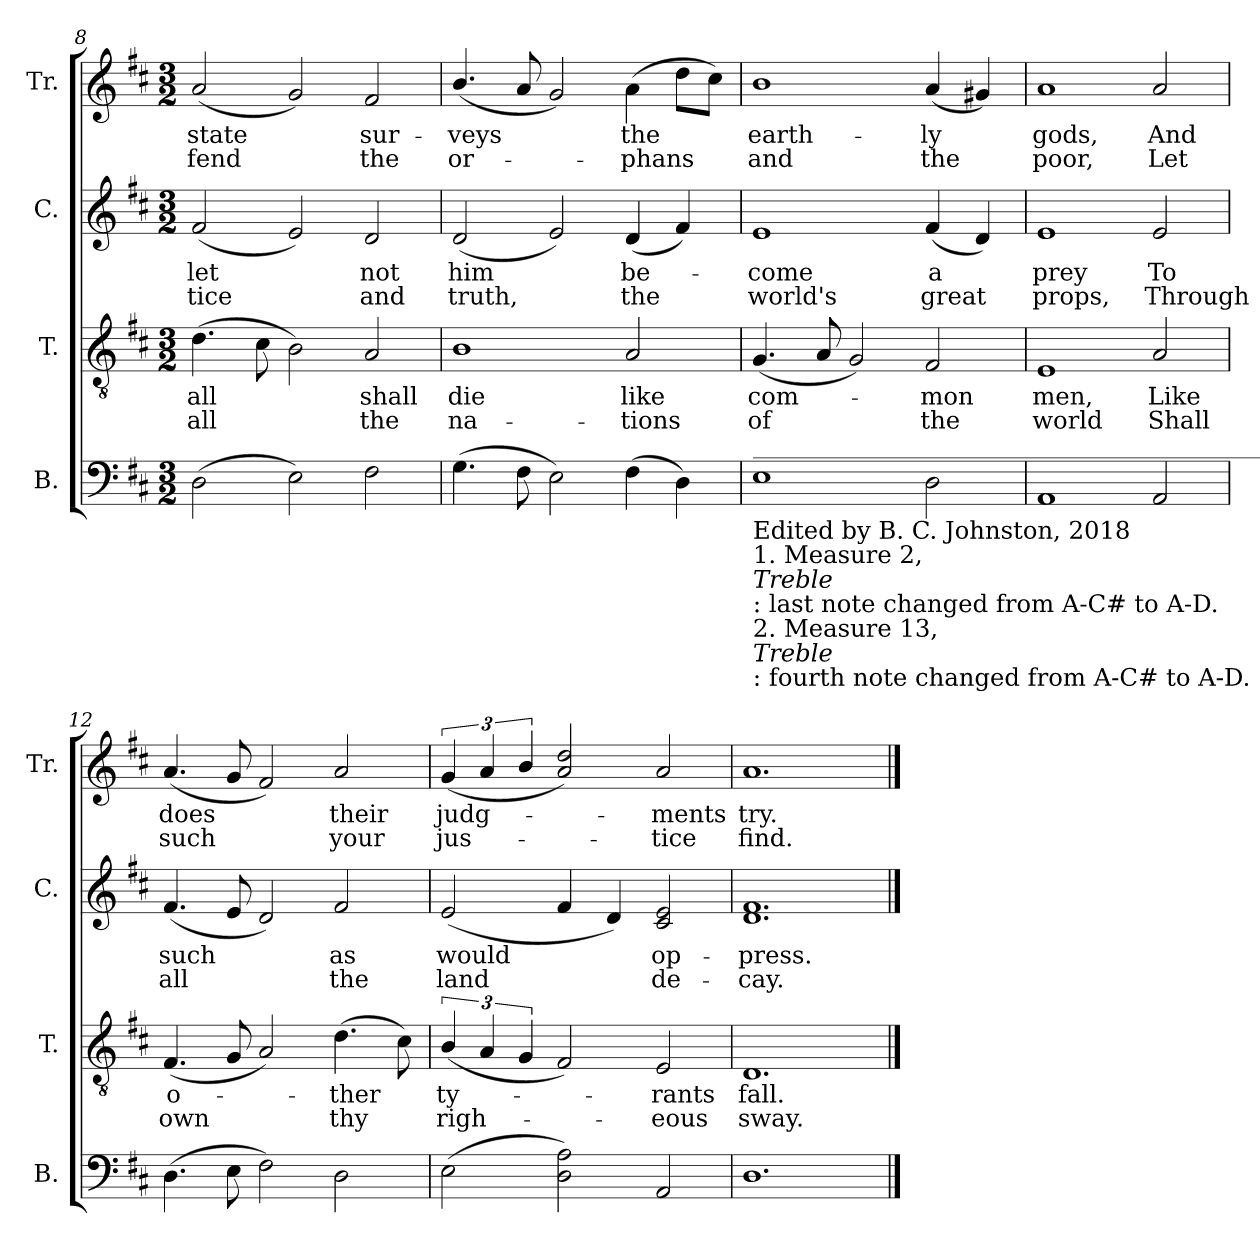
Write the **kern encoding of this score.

**kern	**kern	**text	**text	**kern	**text	**text	**kern	**text	**text
*part4	*part3	*part3	*part3	*part2	*part2	*part2	*part1	*part1	*part1
*staff4	*staff3	*staff3	*staff3	*staff2	*staff2	*staff2	*staff1	*staff1	*staff1
*I"B.	*I"T.	*	*	*I"C.	*	*	*I"Tr.	*	*
*I'B.	*I'T.	*	*	*I'C.	*	*	*I'Tr.	*	*
*clefF4	*clefGv2	*	*	*clefG2	*	*	*clefG2	*	*
*k[f#c#]	*k[f#c#]	*	*	*k[f#c#]	*	*	*k[f#c#]	*	*
*M3/2	*M3/2	*	*	*M3/2	*	*	*M3/2	*	*
=8	=8	=8	=8	=8	=8	=8	=8	=8	=8
!	!	!LO:LY:b	!LO:LY:b	!	!LO:LY:b	!LO:LY:b	!	!LO:LY:b	!LO:LY:b
(2D\	(4.d\	all	all	(2f#/	let	-tice	(2a/	state	-fend
.	8c#\	.	.	.	.	.	.	.	.
2E\)	2B\)	.	.	2e/)	.	.	2g/)	.	.
!	!	!LO:LY:b	!LO:LY:b	!	!LO:LY:b	!LO:LY:b	!	!LO:LY:b	!LO:LY:b
2F#\	2A/	shall	the	2d/	not	and	2f#/	sur-	the
=9	=9	=9	=9	=9	=9	=9	=9	=9	=9
!	!	!LO:LY:b	!LO:LY:b	!	!LO:LY:b	!LO:LY:b	!	!LO:LY:b	!LO:LY:b
(4.G\	1B	die	na-	(2d/	him	truth,	(4.b/	-veys	or-
8F#\	.	.	.	.	.	.	8a/	.	.
2E\)	.	.	.	2e/)	.	.	2g/)	.	.
!	!	!LO:LY:b	!LO:LY:b	!	!LO:LY:b	!LO:LY:b	!	!LO:LY:b	!LO:LY:b
(4F#\	2A/	like	-tions	(4d/	be-	the	(4a\	the	-phans
4D\)	.	.	.	4f#/)	.	.	8dd\L	.	.
.	.	.	.	.	.	.	8cc#\J)	.	.
=10	=10	=10	=10	=10	=10	=10	=10	=10	=10
!LO:TX:a:t=_______________________________________________________	!	!	!	!	!	!	!	!	!
!LO:TX:b:t=Edited by B. C. Johnston, 2018	!	!	!	!	!	!	!	!	!
!LO:TX:b:t=1. Measure 2,	!	!	!	!	!	!	!	!	!
!LO:TX:b:i:t=Treble	!	!	!	!	!	!	!	!	!
!LO:TX:b:t=&colon; last note changed from A-C# to A-D.	!	!	!	!	!	!	!	!	!
!LO:TX:b:t=2. Measure 13,	!	!	!	!	!	!	!	!	!
!LO:TX:b:i:t=Treble	!	!	!	!	!	!	!	!	!
!LO:TX:b:t=&colon; fourth note changed from A-C# to A-D.	!	!	!	!	!	!	!	!	!
!	!	!LO:LY:b	!LO:LY:b	!	!LO:LY:b	!LO:LY:b	!	!LO:LY:b	!LO:LY:b
1E	(4.G/	com-	of	1e	-come	world's	1b	earth-	and
.	8A/	.	.	.	.	.	.	.	.
.	2G/)	.	.	.	.	.	.	.	.
!	!	!LO:LY:b	!LO:LY:b	!	!LO:LY:b	!LO:LY:b	!	!LO:LY:b	!LO:LY:b
2D\	2F#/	-mon	the	(4f#/	a	great	(4a/	-ly	the
.	.	.	.	4d/)	.	.	4g#X/)	.	.
=11	=11	=11	=11	=11	=11	=11	=11	=11	=11
!	!	!LO:LY:b	!LO:LY:b	!	!LO:LY:b	!LO:LY:b	!	!LO:LY:b	!LO:LY:b
1AA	1E	men,	world	1e	prey	props,	1a	gods,	poor,
!	!	!LO:LY:b	!LO:LY:b	!	!LO:LY:b	!LO:LY:b	!	!LO:LY:b	!LO:LY:b
2AA/	2A/	Like	Shall	2e/	To	Through	2a/	And	Let
=12	=12	=12	=12	=12	=12	=12	=12	=12	=12
!	!	!LO:LY:b	!LO:LY:b	!	!LO:LY:b	!LO:LY:b	!	!LO:LY:b	!LO:LY:b
(4.D\	(4.F#/	o-	own	(4.f#/	such	all	(4.a/	does	such
8E\	8G/	.	.	8e/	.	.	8g/	.	.
2F#\)	2A/)	.	.	2d/)	.	.	2f#/)	.	.
!	!	!LO:LY:b	!LO:LY:b	!	!LO:LY:b	!LO:LY:b	!	!LO:LY:b	!LO:LY:b
2D\	(4.d\	-ther	thy	2f#/	as	the	2a/	their	your
.	8c#\)	.	.	.	.	.	.	.	.
=13	=13	=13	=13	=13	=13	=13	=13	=13	=13
!	!	!LO:LY:b	!LO:LY:b	!	!LO:LY:b	!LO:LY:b	!	!LO:LY:b	!LO:LY:b
(2E\	(6B/	ty-	righ-	(2e/	would	land	(6g/	judg-	jus-
.	6A/	.	.	.	.	.	6a/	.	.
.	6G/	.	.	.	.	.	6b/	.	.
2D\ 2A\)	2F#/)	.	.	4f#/	.	.	2a/ 2dd/)	.	.
.	.	.	.	4d/)	.	.	.	.	.
!	!	!LO:LY:b	!LO:LY:b	!	!LO:LY:b	!LO:LY:b	!	!LO:LY:b	!LO:LY:b
2AA/	2E/	-rants	-eous	2c#/ 2e/	op-	de-	2a/	-ments	-tice
=14	=14	=14	=14	=14	=14	=14	=14	=14	=14
!	!	!LO:LY:b	!LO:LY:b	!	!LO:LY:b	!LO:LY:b	!	!LO:LY:b	!LO:LY:b
1.D	1.D	fall.	sway.	1.d 1.f#	-press.	-cay.	1.a	try.	find.
==	==	==	==	==	==	==	==	==	==
*-	*-	*-	*-	*-	*-	*-	*-	*-	*-
